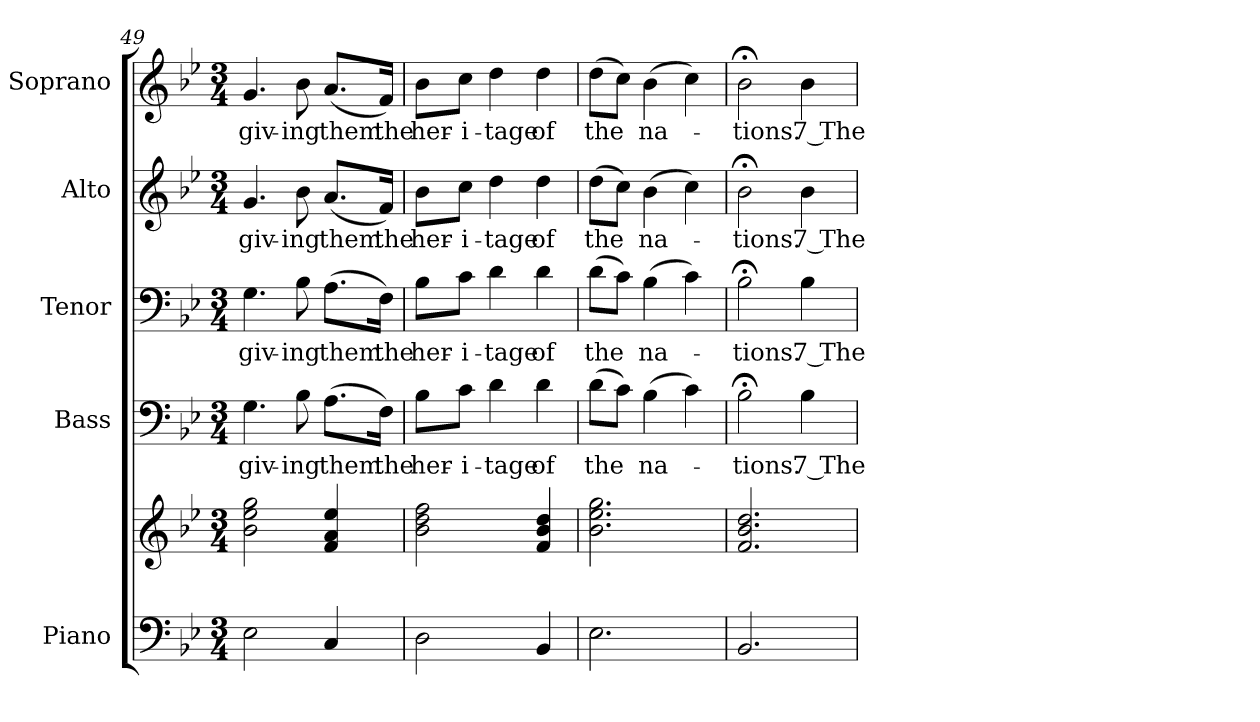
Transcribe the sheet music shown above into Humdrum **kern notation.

**kern	**kern	**kern	**text	**kern	**text	**kern	**text	**kern	**text
*part5	*part5	*part4	*part4	*part3	*part3	*part2	*part2	*part1	*part1
*staff6	*staff5	*staff4	*staff4	*staff3	*staff3	*staff2	*staff2	*staff1	*staff1
*I"Piano	*	*I"Bass	*	*I"Tenor	*	*I"Alto	*	*I"Soprano	*
*I'Pno.	*	*I'B.	*	*I'T.	*	*I'A.	*	*I'S.	*
*clefF4	*clefG2	*clefF4	*	*clefF4	*	*clefG2	*	*clefG2	*
*k[b-e-]	*k[b-e-]	*k[b-e-]	*	*k[b-e-]	*	*k[b-e-]	*	*k[b-e-]	*
*B-:	*B-:	*B-:	*	*B-:	*	*B-:	*	*B-:	*
*M3/4	*M3/4	*M3/4	*	*M3/4	*	*M3/4	*	*M3/4	*
=49	=49	=49	=49	=49	=49	=49	=49	=49	=49
!	!	!	!LO:LY:b:color=#000000	!	!	!	!	!	!
!	!	!	!	!	!LO:LY:b:color=#000000	!	!	!	!
!	!	!	!	!	!	!	!LO:LY:b:color=#000000	!	!
!	!	!	!	!	!	!	!	!	!LO:LY:b:color=#000000
2E-i\	2b-i\ 2ee-i 2ggi	4.Gi\	giv-	4.Gi\	giv-	4.gi/	giv-	4.gi/	giv-
!	!	!	!LO:LY:b:color=#000000	!	!	!	!	!	!
!	!	!	!	!	!LO:LY:b:color=#000000	!	!	!	!
!	!	!	!	!	!	!	!LO:LY:b:color=#000000	!	!
!	!	!	!	!	!	!	!	!	!LO:LY:b:color=#000000
.	.	8B-i\	-ing	8B-i\	-ing	8b-i\	-ing	8b-i\	-ing
!	!	!	!LO:LY:b:color=#000000	!	!	!	!	!	!
!	!	!	!	!	!LO:LY:b:color=#000000	!	!	!	!
!	!	!	!	!	!	!	!LO:LY:b:color=#000000	!	!
!	!	!	!	!	!	!	!	!	!LO:LY:b:color=#000000
4Ci/	4fi/ 4ai 4ee-i	(8.Ai\L	them	(8.Ai\L	them	(8.ai/L	them	(8.ai/L	them
!	!	!	!LO:LY:b:color=#000000	!	!	!	!	!	!
!	!	!	!	!	!LO:LY:b:color=#000000	!	!	!	!
!	!	!	!	!	!	!	!LO:LY:b:color=#000000	!	!
!	!	!	!	!	!	!	!	!	!LO:LY:b:color=#000000
.	.	16Fi\Jk)	the	16Fi\Jk)	the	16fi/Jk)	the	16fi/Jk)	the
!!LO:PB:g=z
=50	=50	=50	=50	=50	=50	=50	=50	=50	=50
!	!	!	!LO:LY:b:color=#000000	!	!	!	!	!	!
!	!	!	!	!	!LO:LY:b:color=#000000	!	!	!	!
!	!	!	!	!	!	!	!LO:LY:b:color=#000000	!	!
!	!	!	!	!	!	!	!	!	!LO:LY:b:color=#000000
2Di\	2b-i\ 2ddi 2ffi	8B-i\L	her-	8B-i\L	her-	8b-i\L	her-	8b-i\L	her-
!	!	!	!LO:LY:b:color=#000000	!	!	!	!	!	!
!	!	!	!	!	!LO:LY:b:color=#000000	!	!	!	!
!	!	!	!	!	!	!	!LO:LY:b:color=#000000	!	!
!	!	!	!	!	!	!	!	!	!LO:LY:b:color=#000000
.	.	8ci\J	-i-	8ci\J	-i-	8cci\J	-i-	8cci\J	-i-
!	!	!	!LO:LY:b:color=#000000	!	!	!	!	!	!
!	!	!	!	!	!LO:LY:b:color=#000000	!	!	!	!
!	!	!	!	!	!	!	!LO:LY:b:color=#000000	!	!
!	!	!	!	!	!	!	!	!	!LO:LY:b:color=#000000
.	.	4di\	-tage	4di\	-tage	4ddi\	-tage	4ddi\	-tage
!	!	!	!LO:LY:b:color=#000000	!	!	!	!	!	!
!	!	!	!	!	!LO:LY:b:color=#000000	!	!	!	!
!	!	!	!	!	!	!	!LO:LY:b:color=#000000	!	!
!	!	!	!	!	!	!	!	!	!LO:LY:b:color=#000000
4BB-i/	4fi/ 4b-i 4ddi	4di\	of	4di\	of	4ddi\	of	4ddi\	of
=51	=51	=51	=51	=51	=51	=51	=51	=51	=51
!	!	!	!LO:LY:b:color=#000000	!	!	!	!	!	!
!	!	!	!	!	!LO:LY:b:color=#000000	!	!	!	!
!	!	!	!	!	!	!	!LO:LY:b:color=#000000	!	!
!	!	!	!	!	!	!	!	!	!LO:LY:b:color=#000000
2.E-i\	2.b-i\ 2.ee-i 2.ggi	(8di\L	the	(8di\L	the	(8ddi\L	the	(8ddi\L	the
.	.	8ci\J)	.	8ci\J)	.	8cci\J)	.	8cci\J)	.
!	!	!	!LO:LY:b:color=#000000	!	!	!	!	!	!
!	!	!	!	!	!LO:LY:b:color=#000000	!	!	!	!
!	!	!	!	!	!	!	!LO:LY:b:color=#000000	!	!
!	!	!	!	!	!	!	!	!	!LO:LY:b:color=#000000
.	.	(4B-i\	na-	(4B-i\	na-	(4b-i\	na-	(4b-i\	na-
.	.	4ci\)	.	4ci\)	.	4cci\)	.	4cci\)	.
=52	=52	=52	=52	=52	=52	=52	=52	=52	=52
!	!	!	!LO:LY:b:color=#000000	!	!	!	!	!	!
!	!	!	!	!	!LO:LY:b:color=#000000	!	!	!	!
!	!	!	!	!	!	!	!LO:LY:b:color=#000000	!	!
!	!	!	!	!	!	!	!	!	!LO:LY:b:color=#000000
2.BB-i/	2.fi/ 2.b-i 2.ddi	2B-;i\	-tions.	2B-;i\	-tions.	2b-;i\	-tions.	2b-;i\	-tions.
!	!	!	!LO:LY:b:color=#000000	!	!	!	!	!	!
!	!	!	!	!	!LO:LY:b:color=#000000	!	!	!	!
!	!	!	!	!	!	!	!LO:LY:b:color=#000000	!	!
!	!	!	!	!	!	!	!	!	!LO:LY:b:color=#000000
.	.	4B-i\	7 The	4B-i\	7 The	4b-i\	7 The	4b-i\	7 The
=	=	=	=	=	=	=	=	=	=
*-	*-	*-	*-	*-	*-	*-	*-	*-	*-
